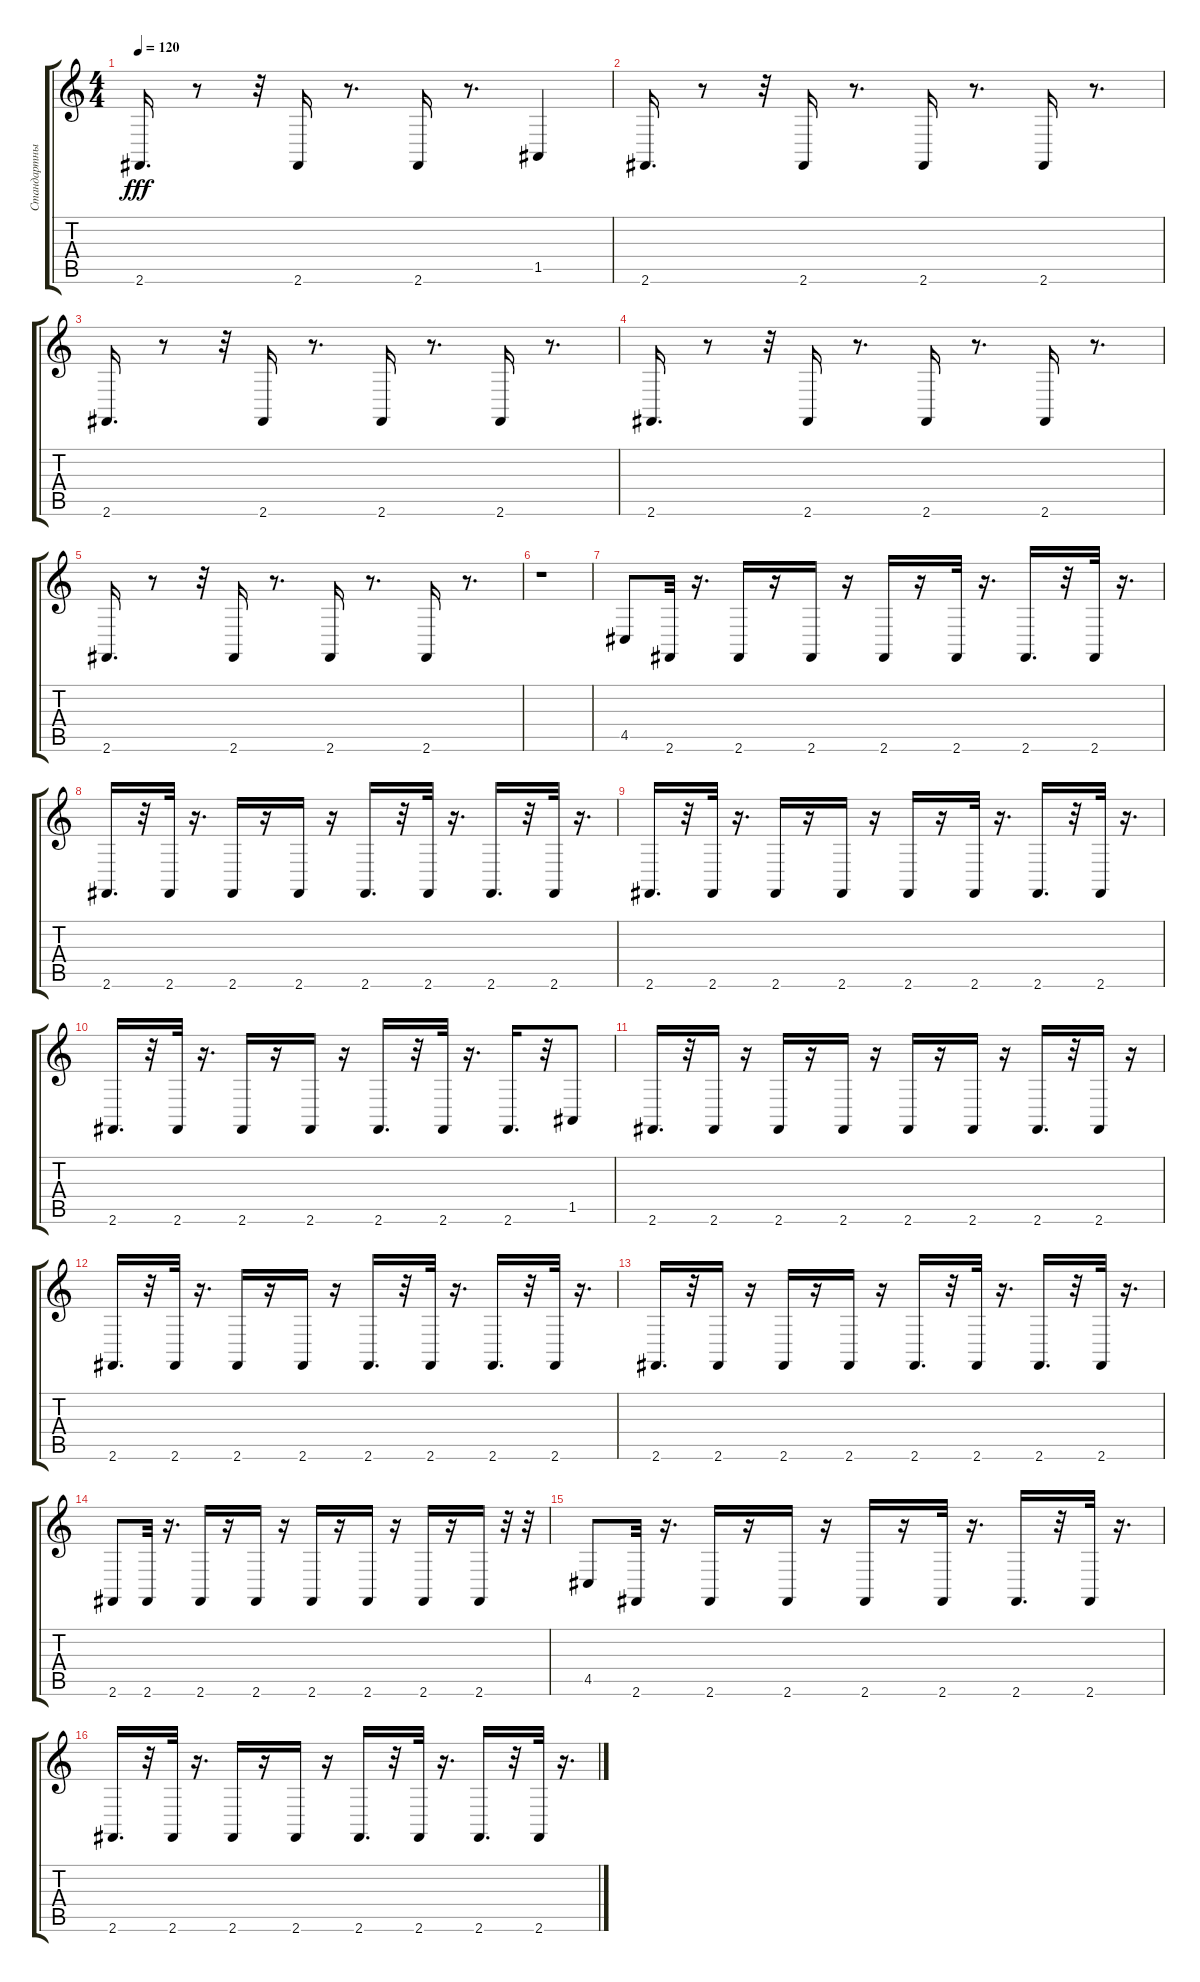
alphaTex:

\track ("Стандартный Набор" "Стандартны") {instrument synthdrum}
\staff {score tabs}
\tuning (E4 B3 G3 D3 A2 E2) {hide}
\ts (4 4)
\tempo 120
\clef g2
\ks c
2.6.16{d dy fff} r.8 r.32 2.6.16 r.8{d} 2.6.16 r.8{d} 1.5.4 |
2.6.16{d} r.8 r.32 2.6.16 r.8{d} 2.6.16 r.8{d} 2.6.16 r.8{d} |
2.6.16{d} r.8 r.32 2.6.16 r.8{d} 2.6.16 r.8{d} 2.6.16 r.8{d} |
2.6.16{d} r.8 r.32 2.6.16 r.8{d} 2.6.16 r.8{d} 2.6.16 r.8{d} |
2.6.16{d} r.8 r.32 2.6.16 r.8{d} 2.6.16 r.8{d} 2.6.16 r.8{d} |
r.1 |
4.5.8 2.6.32 r.16{d} 2.6.16 r.16 2.6.16 r.16 2.6.16 r.16 2.6.32 r.16{d} 2.6.16{d} r.32 2.6.32 r.16{d} |
2.6.16{d} r.32 2.6.32 r.16{d} 2.6.16 r.16 2.6.16 r.16 2.6.16{d} r.32 2.6.32 r.16{d} 2.6.16{d} r.32 2.6.32 r.16{d} |
2.6.16{d} r.32 2.6.32 r.16{d} 2.6.16 r.16 2.6.16 r.16 2.6.16 r.16 2.6.32 r.16{d} 2.6.16{d} r.32 2.6.32 r.16{d} |
2.6.16{d} r.32 2.6.32 r.16{d} 2.6.16 r.16 2.6.16 r.16 2.6.16{d} r.32 2.6.32 r.16{d} 2.6.16{d} r.32 1.5.8 |
2.6.16{d} r.32 2.6.16 r.16 2.6.16 r.16 2.6.16 r.16 2.6.16 r.16 2.6.16 r.16 2.6.16{d} r.32 2.6.16 r.16 |
2.6.16{d} r.32 2.6.32 r.16{d} 2.6.16 r.16 2.6.16 r.16 2.6.16{d} r.32 2.6.32 r.16{d} 2.6.16{d} r.32 2.6.32 r.16{d} |
2.6.16{d} r.32 2.6.16 r.16 2.6.16 r.16 2.6.16 r.16 2.6.16{d} r.32 2.6.32 r.16{d} 2.6.16{d} r.32 2.6.32 r.16{d} |
2.6.8 2.6.32 r.16{d} 2.6.16 r.16 2.6.16 r.16 2.6.16 r.16 2.6.16 r.16 2.6.16 r.16 2.6.16 r.32 r.32 |
4.5.8 2.6.32 r.16{d} 2.6.16 r.16 2.6.16 r.16 2.6.16 r.16 2.6.32 r.16{d} 2.6.16{d} r.32 2.6.32 r.16{d} |
2.6.16{d} r.32 2.6.32 r.16{d} 2.6.16 r.16 2.6.16 r.16 2.6.16{d} r.32 2.6.32 r.16{d} 2.6.16{d} r.32 2.6.32 r.16{d}
